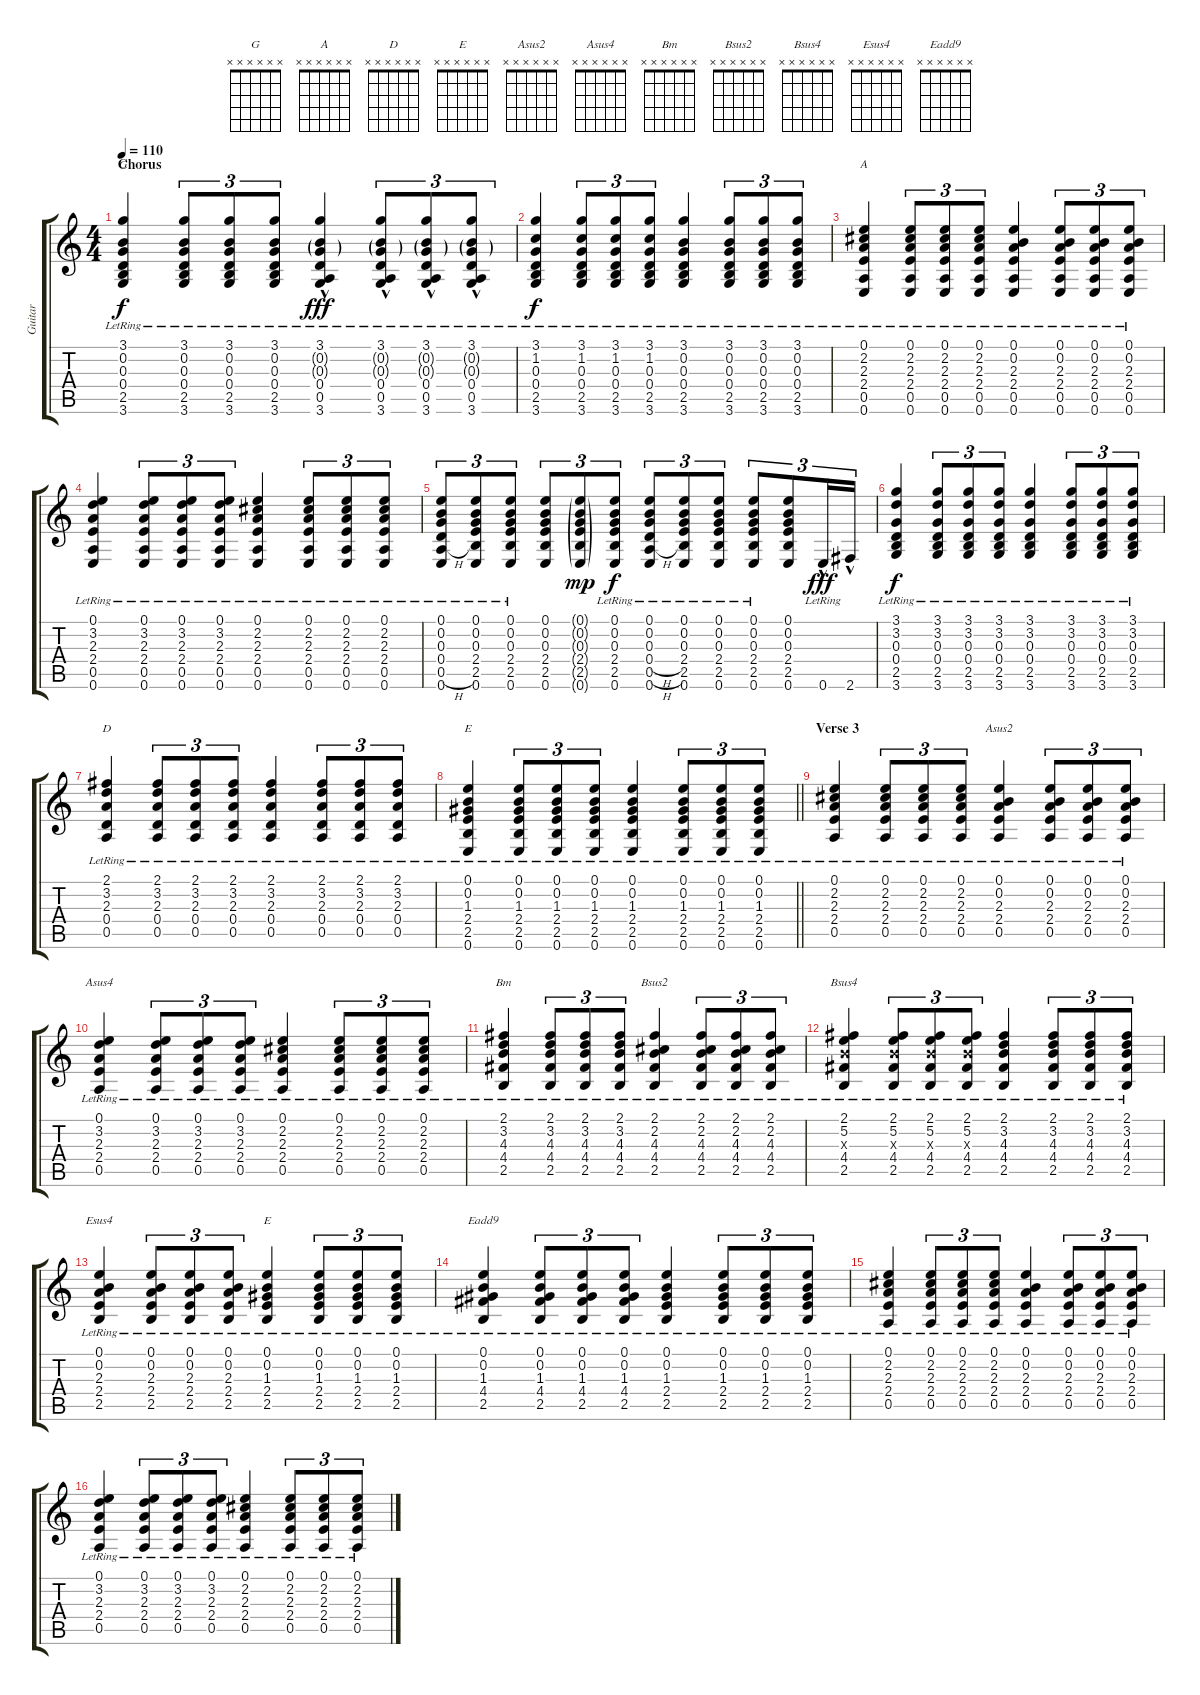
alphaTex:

\track ("Guitar" "Guitar") {instrument acousticguitarnylon}
\staff {score tabs}
\tuning (E4 B3 G3 D3 A2 E2) {hide}
\chord ("G" x x x x x x)
\chord ("A" x x x x x x)
\chord ("D" x x x x x x)
\chord ("E" 0 0 1 2 2 0)
\chord ("Asus2" x x x x x x)
\chord ("Asus4" x x x x x x)
\chord ("Bm" x x x x x x)
\chord ("Bsus2" x x x x x x)
\chord ("Bsus4" x x x x x x)
\chord ("Esus4" x x x x x x)
\chord ("E" x x x x x x)
\chord ("Eadd9" x x x x x x)
\ts (4 4)
\section ("" "Chorus")
\tempo 110
\clef g2
\ks c
(3.1{lr} 0.2{lr} 0.3{lr} 0.4{lr} 2.5{lr} 3.6{lr}).4{ch "G" dy f} (3.1{lr} 0.2{lr} 0.3{lr} 0.4{lr} 2.5{lr} 3.6{lr}).8{tu (3 2)} (3.1{lr} 0.2{lr} 0.3{lr} 0.4{lr} 2.5{lr} 3.6{lr}).8{tu (3 2)} (3.1{lr} 0.2{lr} 0.3{lr} 0.4{lr} 2.5{lr} 3.6{lr}).8{tu (3 2)} (3.1{lr} 0.2{g lr} 0.3{g lr} 0.4{lr} 0.5{hac lr} 3.6{lr}).4{dy fff} (3.1{lr} 0.2{g lr} 0.3{g lr} 0.4{lr} 0.5{hac lr} 3.6{lr}).8{tu (3 2)} (3.1{lr} 0.2{g lr} 0.3{g lr} 0.4{lr} 0.5{hac lr} 3.6{lr}).8{tu (3 2)} (3.1{lr} 0.2{g lr} 0.3{g lr} 0.4{lr} 0.5{hac lr} 3.6{lr}).8{tu (3 2)} |
(3.1{lr} 1.2{lr} 0.3{lr} 0.4{lr} 2.5{lr} 3.6{lr}).4{dy f} (3.1{lr} 1.2{lr} 0.3{lr} 0.4{lr} 2.5{lr} 3.6{lr}).8{tu (3 2)} (3.1{lr} 1.2{lr} 0.3{lr} 0.4{lr} 2.5{lr} 3.6{lr}).8{tu (3 2)} (3.1{lr} 1.2{lr} 0.3{lr} 0.4{lr} 2.5{lr} 3.6{lr}).8{tu (3 2)} (3.1{lr} 0.2{lr} 0.3{lr} 0.4{lr} 2.5{lr} 3.6{lr}).4 (3.1{lr} 0.2{lr} 0.3{lr} 0.4{lr} 2.5{lr} 3.6{lr}).8{tu (3 2)} (3.1{lr} 0.2{lr} 0.3{lr} 0.4{lr} 2.5{lr} 3.6{lr}).8{tu (3 2)} (3.1{lr} 0.2{lr} 0.3{lr} 0.4{lr} 2.5{lr} 3.6{lr}).8{tu (3 2)} |
(0.1{lr} 2.2{lr} 2.3{lr} 2.4{lr} 0.5{lr} 0.6{lr}).4{ch "A"} (0.1{lr} 2.2{lr} 2.3{lr} 2.4{lr} 0.5{lr} 0.6{lr}).8{tu (3 2)} (0.1{lr} 2.2{lr} 2.3{lr} 2.4{lr} 0.5{lr} 0.6{lr}).8{tu (3 2)} (0.1{lr} 2.2{lr} 2.3{lr} 2.4{lr} 0.5{lr} 0.6{lr}).8{tu (3 2)} (0.1{lr} 0.2{lr} 2.3{lr} 2.4{lr} 0.5{lr} 0.6{lr}).4 (0.1{lr} 0.2{lr} 2.3{lr} 2.4{lr} 0.5{lr} 0.6{lr}).8{tu (3 2)} (0.1{lr} 0.2{lr} 2.3{lr} 2.4{lr} 0.5{lr} 0.6{lr}).8{tu (3 2)} (0.1{lr} 0.2{lr} 2.3{lr} 2.4{lr} 0.5{lr} 0.6{lr}).8{tu (3 2)} |
(0.1{lr} 3.2{lr} 2.3{lr} 2.4{lr} 0.5{lr} 0.6{lr}).4 (0.1{lr} 3.2{lr} 2.3{lr} 2.4{lr} 0.5{lr} 0.6{lr}).8{tu (3 2)} (0.1{lr} 3.2{lr} 2.3{lr} 2.4{lr} 0.5{lr} 0.6{lr}).8{tu (3 2)} (0.1{lr} 3.2{lr} 2.3{lr} 2.4{lr} 0.5{lr} 0.6{lr}).8{tu (3 2)} (0.1{lr} 2.2{lr} 2.3{lr} 2.4{lr} 0.5{lr} 0.6{lr}).4 (0.1{lr} 2.2{lr} 2.3{lr} 2.4{lr} 0.5{lr} 0.6{lr}).8{tu (3 2)} (0.1{lr} 2.2{lr} 2.3{lr} 2.4{lr} 0.5{lr} 0.6{lr}).8{tu (3 2)} (0.1{lr} 2.2{lr} 2.3{lr} 2.4{lr} 0.5{lr} 0.6{lr}).8{tu (3 2)} |
(0.1{lr} 0.2{lr} 0.3{lr} 0.4{lr} 0.5{h lr} 0.6{lr}).8{tu (3 2)} (0.1{lr} 0.2{lr} 0.3{lr} 2.4{lr} 2.5{lr} 0.6{lr}).8{tu (3 2)} (0.1{lr} 0.2{lr} 0.3{lr} 2.4{lr} 2.5{lr} 0.6{lr}).8{tu (3 2)} (0.1 0.2 0.3 2.4 2.5 0.6).8{tu (3 2)} (0.1{g} 0.2{g} 0.3{g} 2.4{g} 2.5{g} 0.6{g}).8{tu (3 2) dy mp} (0.1{lr} 0.2{lr} 0.3{lr} 2.4{lr} 2.5{lr} 0.6{lr}).8{tu (3 2) dy f} (0.1{lr} 0.2{lr} 0.3{lr} 0.4{h lr} 0.5{h lr} 0.6{lr}).8{tu (3 2)} (0.1{lr} 0.2{lr} 0.3{lr} 2.4{lr} 2.5{lr} 0.6{lr}).8{tu (3 2)} (0.1{lr} 0.2{lr} 0.3{lr} 2.4{lr} 2.5{lr} 0.6{lr}).8{tu (3 2)} (0.1{lr} 0.2{lr} 0.3{lr} 2.4{lr} 2.5{lr} 0.6{lr}).8{tu (3 2)} (0.1 0.2 0.3 2.4 2.5 0.6).8{tu (3 2)} 0.6{hac lr}.16{tu (3 2) dy fff} 2.6{hac}.16{tu (3 2)} |
(3.1{lr} 3.2{lr} 0.3{lr} 0.4{lr} 2.5{lr} 3.6{lr}).4{dy f} (3.1{lr} 3.2{lr} 0.3{lr} 0.4{lr} 2.5{lr} 3.6{lr}).8{tu (3 2)} (3.1{lr} 3.2{lr} 0.3{lr} 0.4{lr} 2.5{lr} 3.6{lr}).8{tu (3 2)} (3.1{lr} 3.2{lr} 0.3{lr} 0.4{lr} 2.5{lr} 3.6{lr}).8{tu (3 2)} (3.1{lr} 3.2{lr} 0.3{lr} 0.4{lr} 2.5{lr} 3.6{lr}).4 (3.1{lr} 3.2{lr} 0.3{lr} 0.4{lr} 2.5{lr} 3.6{lr}).8{tu (3 2)} (3.1{lr} 3.2{lr} 0.3{lr} 0.4{lr} 2.5{lr} 3.6{lr}).8{tu (3 2)} (3.1{lr} 3.2{lr} 0.3{lr} 0.4{lr} 2.5{lr} 3.6{lr}).8{tu (3 2)} |
(2.1{lr} 3.2{lr} 2.3{lr} 0.4{lr} 0.5{lr}).4{ch "D"} (2.1{lr} 3.2{lr} 2.3{lr} 0.4{lr} 0.5{lr}).8{tu (3 2)} (2.1{lr} 3.2{lr} 2.3{lr} 0.4{lr} 0.5{lr}).8{tu (3 2)} (2.1{lr} 3.2{lr} 2.3{lr} 0.4{lr} 0.5{lr}).8{tu (3 2)} (2.1{lr} 3.2{lr} 2.3{lr} 0.4{lr} 0.5{lr}).4 (2.1{lr} 3.2{lr} 2.3{lr} 0.4{lr} 0.5{lr}).8{tu (3 2)} (2.1{lr} 3.2{lr} 2.3{lr} 0.4{lr} 0.5{lr}).8{tu (3 2)} (2.1{lr} 3.2{lr} 2.3{lr} 0.4{lr} 0.5{lr}).8{tu (3 2)} |
\barLineRight lightlight
(0.1{lr} 0.2{lr} 1.3{lr} 2.4{lr} 2.5{lr} 0.6{lr}).4{ch "E"} (0.1{lr} 0.2{lr} 1.3{lr} 2.4{lr} 2.5{lr} 0.6{lr}).8{tu (3 2)} (0.1{lr} 0.2{lr} 1.3{lr} 2.4{lr} 2.5{lr} 0.6{lr}).8{tu (3 2)} (0.1{lr} 0.2{lr} 1.3{lr} 2.4{lr} 2.5{lr} 0.6{lr}).8{tu (3 2)} (0.1{lr} 0.2{lr} 1.3{lr} 2.4{lr} 2.5{lr} 0.6{lr}).4 (0.1{lr} 0.2{lr} 1.3{lr} 2.4{lr} 2.5{lr} 0.6{lr}).8{tu (3 2)} (0.1{lr} 0.2{lr} 1.3{lr} 2.4{lr} 2.5{lr} 0.6{lr}).8{tu (3 2)} (0.1{lr} 0.2{lr} 1.3{lr} 2.4{lr} 2.5{lr} 0.6{lr}).8{tu (3 2)} |
\section ("" "Verse 3")
(0.1{lr} 2.2{lr} 2.3{lr} 2.4{lr} 0.5{lr}).4 (0.1{lr} 2.2{lr} 2.3{lr} 2.4{lr} 0.5{lr}).8{tu (3 2)} (0.1{lr} 2.2{lr} 2.3{lr} 2.4{lr} 0.5{lr}).8{tu (3 2)} (0.1{lr} 2.2{lr} 2.3{lr} 2.4{lr} 0.5{lr}).8{tu (3 2)} (0.1{lr} 0.2{lr} 2.3{lr} 2.4{lr} 0.5{lr}).4{ch "Asus2"} (0.1{lr} 0.2{lr} 2.3{lr} 2.4{lr} 0.5{lr}).8{tu (3 2)} (0.1{lr} 0.2{lr} 2.3{lr} 2.4{lr} 0.5{lr}).8{tu (3 2)} (0.1{lr} 0.2{lr} 2.3{lr} 2.4{lr} 0.5{lr}).8{tu (3 2)} |
(0.1{lr} 3.2{lr} 2.3{lr} 2.4{lr} 0.5{lr}).4{ch "Asus4"} (0.1{lr} 3.2{lr} 2.3{lr} 2.4{lr} 0.5{lr}).8{tu (3 2)} (0.1{lr} 3.2{lr} 2.3{lr} 2.4{lr} 0.5{lr}).8{tu (3 2)} (0.1{lr} 3.2{lr} 2.3{lr} 2.4{lr} 0.5{lr}).8{tu (3 2)} (0.1{lr} 2.2{lr} 2.3{lr} 2.4{lr} 0.5{lr}).4 (0.1{lr} 2.2{lr} 2.3{lr} 2.4{lr} 0.5{lr}).8{tu (3 2)} (0.1{lr} 2.2{lr} 2.3{lr} 2.4{lr} 0.5{lr}).8{tu (3 2)} (0.1{lr} 2.2{lr} 2.3{lr} 2.4{lr} 0.5{lr}).8{tu (3 2)} |
(2.1{lr} 3.2{lr} 4.3{lr} 4.4{lr} 2.5{lr}).4{ch "Bm"} (2.1{lr} 3.2{lr} 4.3{lr} 4.4{lr} 2.5{lr}).8{tu (3 2)} (2.1{lr} 3.2{lr} 4.3{lr} 4.4{lr} 2.5{lr}).8{tu (3 2)} (2.1{lr} 3.2{lr} 4.3{lr} 4.4{lr} 2.5{lr}).8{tu (3 2)} (2.1{lr} 2.2{lr} 4.3{lr} 4.4{lr} 2.5{lr}).4{ch "Bsus2"} (2.1{lr} 2.2{lr} 4.3{lr} 4.4{lr} 2.5{lr}).8{tu (3 2)} (2.1{lr} 2.2{lr} 4.3{lr} 4.4{lr} 2.5{lr}).8{tu (3 2)} (2.1{lr} 2.2{lr} 4.3{lr} 4.4{lr} 2.5{lr}).8{tu (3 2)} |
(2.1{lr} 5.2{lr} 4.3{x} 4.4{lr} 2.5{lr}).4{ch "Bsus4"} (2.1{lr} 5.2{lr} 4.3{x} 4.4{lr} 2.5{lr}).8{tu (3 2)} (2.1{lr} 5.2{lr} 4.3{x} 4.4{lr} 2.5{lr}).8{tu (3 2)} (2.1{lr} 5.2{lr} 4.3{x} 4.4{lr} 2.5{lr}).8{tu (3 2)} (2.1{lr} 3.2{lr} 4.3{lr} 4.4{lr} 2.5{lr}).4 (2.1{lr} 3.2{lr} 4.3{lr} 4.4{lr} 2.5{lr}).8{tu (3 2)} (2.1{lr} 3.2{lr} 4.3{lr} 4.4{lr} 2.5{lr}).8{tu (3 2)} (2.1{lr} 3.2{lr} 4.3{lr} 4.4{lr} 2.5{lr}).8{tu (3 2)} |
(0.1{lr} 0.2{lr} 2.3{lr} 2.4{lr} 2.5{lr}).4{ch "Esus4"} (0.1{lr} 0.2{lr} 2.3{lr} 2.4{lr} 2.5{lr}).8{tu (3 2)} (0.1{lr} 0.2{lr} 2.3{lr} 2.4{lr} 2.5{lr}).8{tu (3 2)} (0.1{lr} 0.2{lr} 2.3{lr} 2.4{lr} 2.5{lr}).8{tu (3 2)} (0.1{lr} 0.2{lr} 1.3{lr} 2.4{lr} 2.5{lr}).4{ch "E"} (0.1{lr} 0.2{lr} 1.3{lr} 2.4{lr} 2.5{lr}).8{tu (3 2)} (0.1{lr} 0.2{lr} 1.3{lr} 2.4{lr} 2.5{lr}).8{tu (3 2)} (0.1{lr} 0.2{lr} 1.3{lr} 2.4{lr} 2.5{lr}).8{tu (3 2)} |
(0.1{lr} 0.2{lr} 1.3{lr} 4.4{lr} 2.5{lr}).4{ch "Eadd9"} (0.1{lr} 0.2{lr} 1.3{lr} 4.4{lr} 2.5{lr}).8{tu (3 2)} (0.1{lr} 0.2{lr} 1.3{lr} 4.4{lr} 2.5{lr}).8{tu (3 2)} (0.1{lr} 0.2{lr} 1.3{lr} 4.4{lr} 2.5{lr}).8{tu (3 2)} (0.1{lr} 0.2{lr} 1.3{lr} 2.4{lr} 2.5{lr}).4 (0.1{lr} 0.2{lr} 1.3{lr} 2.4{lr} 2.5{lr}).8{tu (3 2)} (0.1{lr} 0.2{lr} 1.3{lr} 2.4{lr} 2.5{lr}).8{tu (3 2)} (0.1{lr} 0.2{lr} 1.3{lr} 2.4{lr} 2.5{lr}).8{tu (3 2)} |
(0.1{lr} 2.2{lr} 2.3{lr} 2.4{lr} 0.5{lr}).4 (0.1{lr} 2.2{lr} 2.3{lr} 2.4{lr} 0.5{lr}).8{tu (3 2)} (0.1{lr} 2.2{lr} 2.3{lr} 2.4{lr} 0.5{lr}).8{tu (3 2)} (0.1{lr} 2.2{lr} 2.3{lr} 2.4{lr} 0.5{lr}).8{tu (3 2)} (0.1{lr} 0.2{lr} 2.3{lr} 2.4{lr} 0.5{lr}).4 (0.1{lr} 0.2{lr} 2.3{lr} 2.4{lr} 0.5{lr}).8{tu (3 2)} (0.1{lr} 0.2{lr} 2.3{lr} 2.4{lr} 0.5{lr}).8{tu (3 2)} (0.1{lr} 0.2{lr} 2.3{lr} 2.4{lr} 0.5{lr}).8{tu (3 2)} |
(0.1{lr} 3.2{lr} 2.3{lr} 2.4{lr} 0.5{lr}).4 (0.1{lr} 3.2{lr} 2.3{lr} 2.4{lr} 0.5{lr}).8{tu (3 2)} (0.1{lr} 3.2{lr} 2.3{lr} 2.4{lr} 0.5{lr}).8{tu (3 2)} (0.1{lr} 3.2{lr} 2.3{lr} 2.4{lr} 0.5{lr}).8{tu (3 2)} (0.1{lr} 2.2{lr} 2.3{lr} 2.4{lr} 0.5{lr}).4 (0.1{lr} 2.2{lr} 2.3{lr} 2.4{lr} 0.5{lr}).8{tu (3 2)} (0.1{lr} 2.2{lr} 2.3{lr} 2.4{lr} 0.5{lr}).8{tu (3 2)} (0.1{lr} 2.2{lr} 2.3{lr} 2.4{lr} 0.5{lr}).8{tu (3 2)}
